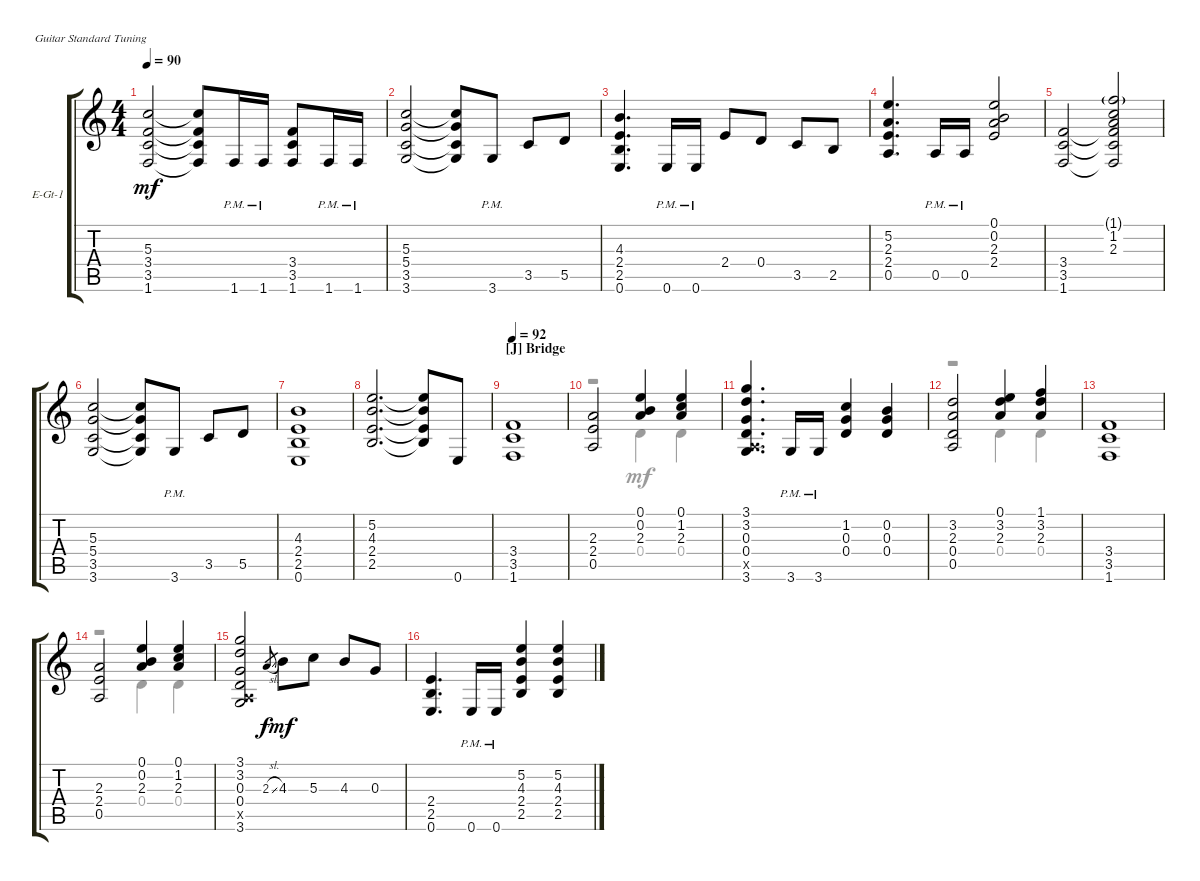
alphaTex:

\defaultSystemsLayout 4
\bracketExtendMode groupsimilarinstruments
\firstSystemTrackNameOrientation horizontal
\otherSystemsTrackNameOrientation horizontal
\track ("Electric Guitar 1" "E-Gt-1") {instrument distortionguitar}
\staff {score tabs}
\tuning (E4 B3 G3 D3 A2 E2)
\voice
\ts (4 4)
\tempo 90
\clef g2
\ks c
(5.3 3.4 3.5 1.6).2{dy mf} (1.6{t} 3.5{t} 3.4{t} 5.3{t}).8 1.6{pm}.16 1.6{pm}.16 (1.6 3.5 3.4).8 1.6{pm}.16 1.6{pm}.16 |
(5.3 5.4 3.5 3.6).2 (3.6{t} 3.5{t} 5.4{t} 5.3{t}).8 3.6{pm}.8 3.5.8 5.5.8 |
(0.6 2.5 2.4 4.3).4{d} 0.6{pm}.16 0.6{pm}.16 2.4.8 0.4.8 3.5.8 2.5.8 |
(0.5 2.4 2.3 5.2).4{d} 0.5{pm}.16 0.5{pm}.16 (2.4 2.3 0.2 0.1).2 |
(1.6 3.5 3.4).2 (1.6{t} 3.5{t} 3.4{t} 2.3 1.2 1.1{g}).2 |
(5.3 5.4 3.5 3.6).2 (3.6{t} 3.5{t} 5.4{t} 5.3{t}).8 3.6{pm}.8 3.5.8 5.5.8 |
(0.6 2.5 2.4 4.3).1 |
(2.5 2.4 4.3 5.2).2{d} (5.2{t} 4.3{t} 2.4{t} 2.5{t}).8 0.6.8 |
\section ("J" "Bridge")
\tempo 92
(3.4 3.5 1.6).1 |
(0.5 2.4 2.3).2 (2.3 0.2 0.1).4 (0.1 1.2 2.3).4 |
(3.6 0.5{x} 0.4 0.3 3.2 3.1).4{d} 3.6{pm}.16 3.6{pm}.16 (0.4 0.3 1.2).4 (0.2 0.3 0.4).4 |
(0.5 0.4 2.3 3.2).2 (0.1 3.2 2.3).4 (2.3 3.2 1.1).4 |
(3.4 3.5 1.6).1 |
(0.5 2.4 2.3).2 (2.3 0.2 0.1).4 (0.1 1.2 2.3).4 |
(3.6 0.5{x} 0.4 0.3 3.2 3.1).2 2.3{sl}.8{gr dy f} 4.3.8{dy mf} 5.3.8 4.3.8 0.3.8 |
(2.4 2.5 0.6).4{d} 0.6{pm}.16 0.6{pm}.16 (2.5 2.4 4.3 5.2).4 (2.5 2.4 4.3 5.2).4
\voice
\clef g2
\ottava regular
\simile none
\ks c
|
|
|
|
|
|
|
|
|
r.2 0.4.4 0.4.4 |
|
r.2 0.4.4 0.4.4 |
|
r.2 0.4.4 0.4.4 |
|
